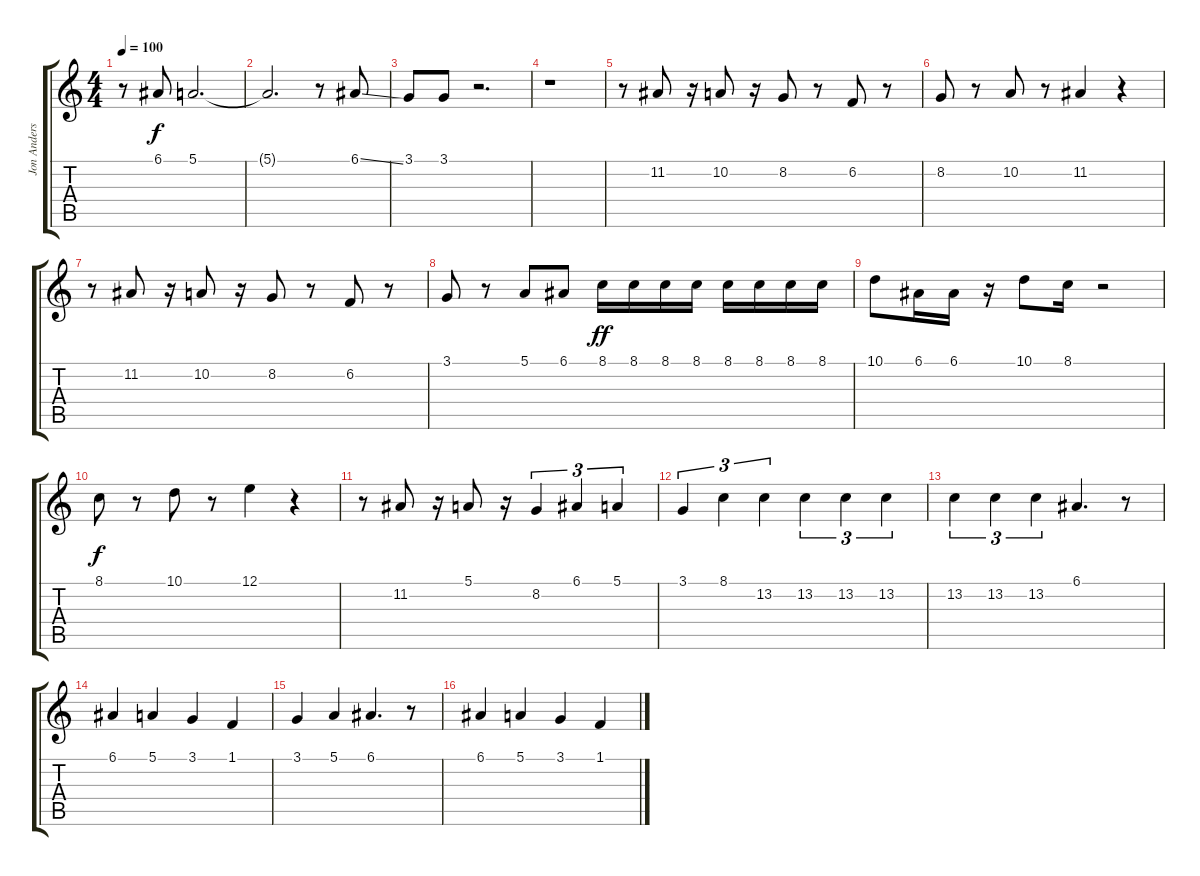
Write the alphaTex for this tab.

\track ("Jon Anderson" "Jon Anders") {instrument choiraahs}
\staff {score tabs}
\tuning (E4 B3 G3 D3 A2 E2) {hide}
\ts (4 4)
\tempo 100
\clef g2
\ks c
r.8{dy f} 6.1.8 5.1.2{d} |
5.1{t}.2{d} r.8 6.1{ss}.8 |
3.1.8 3.1.8 r.2{d} |
r.1 |
r.8 11.2.8 r.16 10.2.8 r.16 8.2.8 r.8 6.2.8 r.8 |
8.2.8 r.8 10.2.8 r.8 11.2.4 r.4 |
r.8 11.2.8 r.16 10.2.8 r.16 8.2.8 r.8 6.2.8 r.8 |
3.1.8 r.8 5.1.8 6.1.8 8.1.16{dy ff} 8.1.16 8.1.16 8.1.16 8.1.16 8.1.16 8.1.16 8.1.16 |
10.1.8 6.1.16 6.1.16 r.16 10.1.8 8.1.16 r.2 |
8.1.8{dy f} r.8 10.1.8 r.8 12.1.4 r.4 |
r.8 11.2.8 r.16 5.1.8 r.16 8.2.4{tu (3 2)} 6.1.4{tu (3 2)} 5.1.4{tu (3 2)} |
3.1.4{tu (3 2)} 8.1.4{tu (3 2)} 13.2.4{tu (3 2)} 13.2.4{tu (3 2)} 13.2.4{tu (3 2)} 13.2.4{tu (3 2)} |
13.2.4{tu (3 2)} 13.2.4{tu (3 2)} 13.2.4{tu (3 2)} 6.1.4{d} r.8 |
6.1.4 5.1.4 3.1.4 1.1.4 |
3.1.4 5.1.4 6.1.4{d} r.8 |
6.1.4 5.1.4 3.1.4 1.1.4
